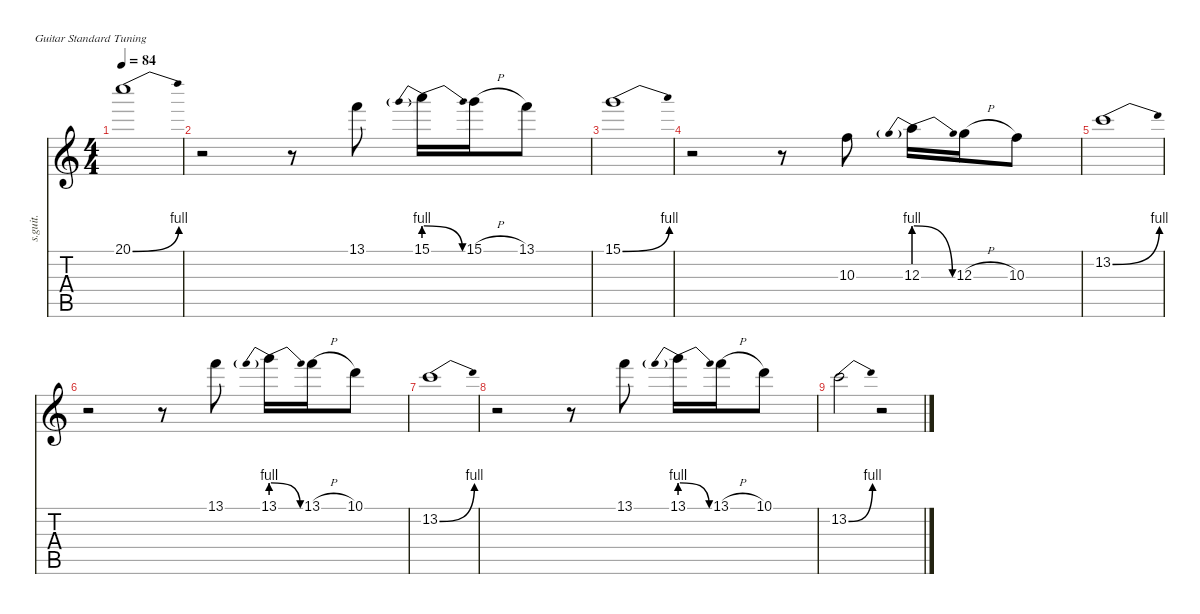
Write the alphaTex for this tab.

\defaultSystemsLayout 4
\hideDynamics
\bracketExtendMode nobrackets
\track ("George Harrison - Backing Guitar" "s.guit.") {instrument overdrivenguitar}
\staff {score tabs}
\tuning (E4 B3 G3 D3 A2 E2)
\ts (4 4)
\tempo 84
\clef g2
\ks c
20.1{be (bend 0 0 15 4)}.1{lyrics (0 "") lyrics (1 "") lyrics (2 "") lyrics (3 "") lyrics (4 "") dy mp} |
r.2 r.8 13.1.8{lyrics (0 "") lyrics (1 "") lyrics (2 "") lyrics (3 "") lyrics (4 "")} 15.1{be (prebendrelease 0 4 30 0)}.16{lyrics (0 "") lyrics (1 "") lyrics (2 "") lyrics (3 "") lyrics (4 "")} 15.1{h}.16{lyrics (0 "") lyrics (1 "") lyrics (2 "") lyrics (3 "") lyrics (4 "")} 13.1.8{lyrics (0 "") lyrics (1 "") lyrics (2 "") lyrics (3 "") lyrics (4 "")} |
15.1{be (bend 0 0 15 4)}.1{lyrics (0 "") lyrics (1 "") lyrics (2 "") lyrics (3 "") lyrics (4 "")} |
r.2 r.8 10.3.8{lyrics (0 "") lyrics (1 "") lyrics (2 "") lyrics (3 "") lyrics (4 "")} 12.3{be (prebendrelease 0 4 30 0)}.16{lyrics (0 "") lyrics (1 "") lyrics (2 "") lyrics (3 "") lyrics (4 "")} 12.3{h}.16{lyrics (0 "") lyrics (1 "") lyrics (2 "") lyrics (3 "") lyrics (4 "")} 10.3.8{lyrics (0 "") lyrics (1 "") lyrics (2 "") lyrics (3 "") lyrics (4 "")} |
13.2{be (bend 0 0 15 4)}.1{lyrics (0 "") lyrics (1 "") lyrics (2 "") lyrics (3 "") lyrics (4 "")} |
r.2 r.8 13.1.8{lyrics (0 "") lyrics (1 "") lyrics (2 "") lyrics (3 "") lyrics (4 "")} 13.1{be (prebendrelease 0 4 30 0)}.16{lyrics (0 "") lyrics (1 "") lyrics (2 "") lyrics (3 "") lyrics (4 "")} 13.1{h}.16{lyrics (0 "") lyrics (1 "") lyrics (2 "") lyrics (3 "") lyrics (4 "")} 10.1.8{lyrics (0 "") lyrics (1 "") lyrics (2 "") lyrics (3 "") lyrics (4 "")} |
13.2{be (bend 0 0 15 4)}.1{lyrics (0 "") lyrics (1 "") lyrics (2 "") lyrics (3 "") lyrics (4 "")} |
r.2 r.8 13.1.8{lyrics (0 "") lyrics (1 "") lyrics (2 "") lyrics (3 "") lyrics (4 "")} 13.1{be (prebendrelease 0 4 30 0)}.16{lyrics (0 "") lyrics (1 "") lyrics (2 "") lyrics (3 "") lyrics (4 "")} 13.1{h}.16{lyrics (0 "") lyrics (1 "") lyrics (2 "") lyrics (3 "") lyrics (4 "")} 10.1.8{lyrics (0 "") lyrics (1 "") lyrics (2 "") lyrics (3 "") lyrics (4 "")} |
13.2{be (bend 0 0 15 4)}.2{lyrics (0 "") lyrics (1 "") lyrics (2 "") lyrics (3 "") lyrics (4 "")} r.2
